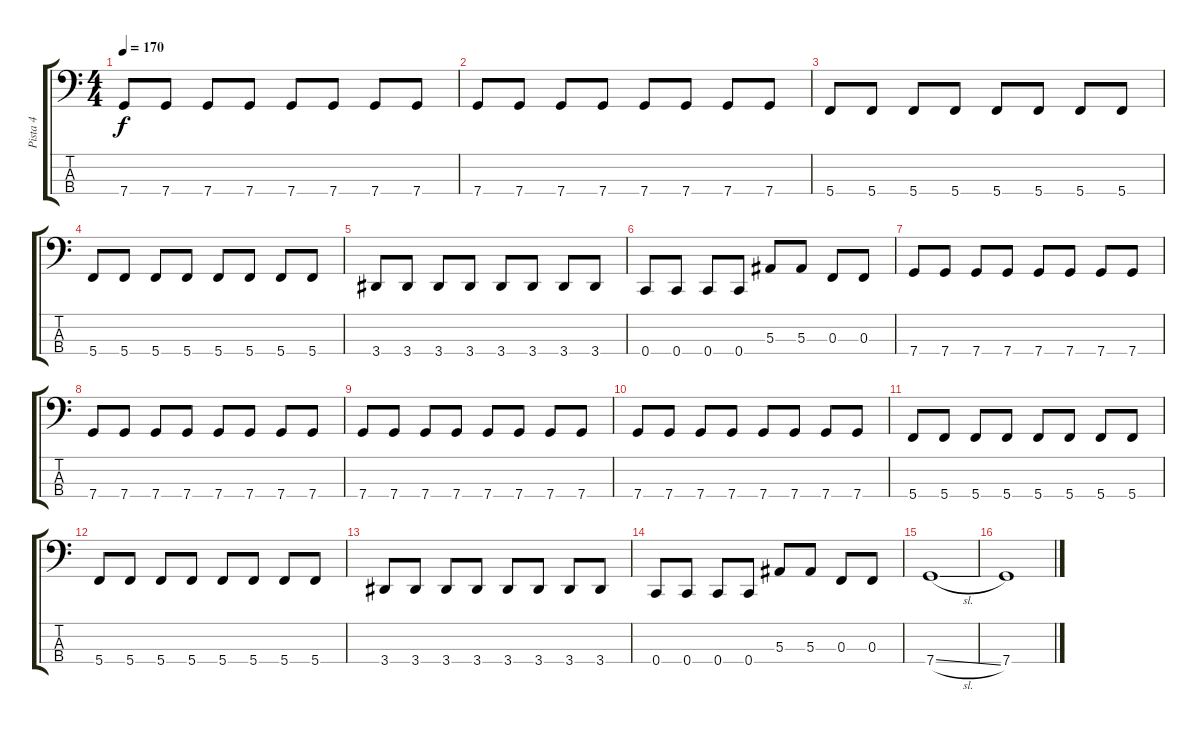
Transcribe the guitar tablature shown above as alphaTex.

\track ("Pista 4" "Pista 4") {instrument electricbassfinger}
\staff {score tabs}
\tuning (Eb2 Bb1 F1 C1) {hide}
\ts (4 4)
\tempo 170
\clef f4
\ks c
7.4.8{dy f} 7.4.8 7.4.8 7.4.8 7.4.8 7.4.8 7.4.8 7.4.8 |
7.4.8 7.4.8 7.4.8 7.4.8 7.4.8 7.4.8 7.4.8 7.4.8 |
5.4.8 5.4.8 5.4.8 5.4.8 5.4.8 5.4.8 5.4.8 5.4.8 |
5.4.8 5.4.8 5.4.8 5.4.8 5.4.8 5.4.8 5.4.8 5.4.8 |
3.4.8 3.4.8 3.4.8 3.4.8 3.4.8 3.4.8 3.4.8 3.4.8 |
0.4.8 0.4.8 0.4.8 0.4.8 5.3.8 5.3.8 0.3.8 0.3.8 |
7.4.8 7.4.8 7.4.8 7.4.8 7.4.8 7.4.8 7.4.8 7.4.8 |
7.4.8 7.4.8 7.4.8 7.4.8 7.4.8 7.4.8 7.4.8 7.4.8 |
7.4.8 7.4.8 7.4.8 7.4.8 7.4.8 7.4.8 7.4.8 7.4.8 |
7.4.8 7.4.8 7.4.8 7.4.8 7.4.8 7.4.8 7.4.8 7.4.8 |
5.4.8 5.4.8 5.4.8 5.4.8 5.4.8 5.4.8 5.4.8 5.4.8 |
5.4.8 5.4.8 5.4.8 5.4.8 5.4.8 5.4.8 5.4.8 5.4.8 |
3.4.8 3.4.8 3.4.8 3.4.8 3.4.8 3.4.8 3.4.8 3.4.8 |
0.4.8 0.4.8 0.4.8 0.4.8 5.3.8 5.3.8 0.3.8 0.3.8 |
7.4{sl}.1 |
7.4{sl}.1
